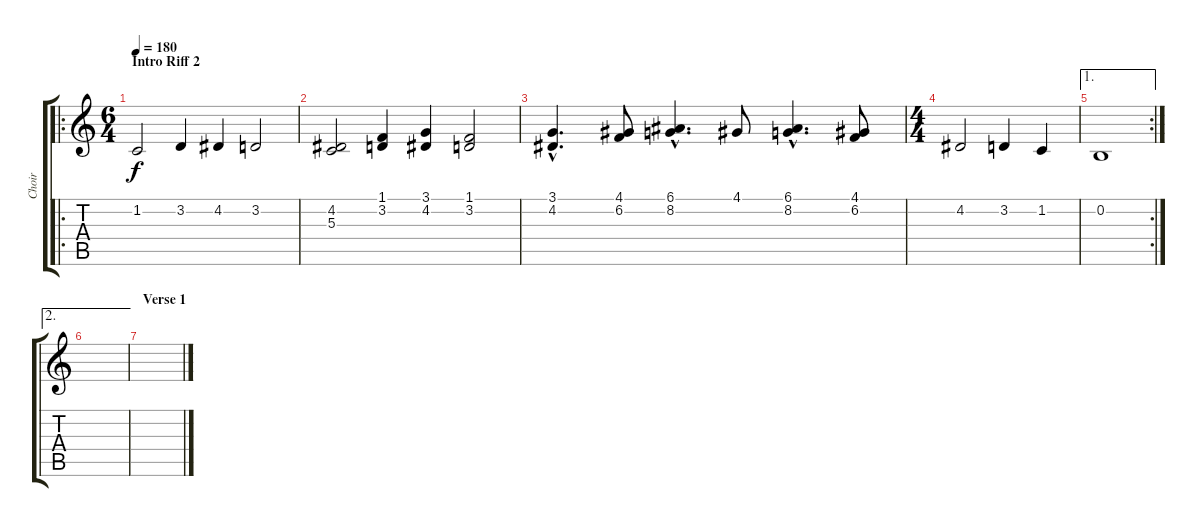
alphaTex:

\track ("Choir " "Choir ") {instrument choiraahs}
\staff {score tabs}
\tuning (E4 B3 G3 D3 A2 E2) {hide}
\ro
\ts (6 4)
\section ("" "Intro Riff 2")
\tempo 180
\clef g2
\ks c
1.2.2{dy f} 3.2.4 4.2.4 3.2.2 |
(4.2 5.3).2 (1.1 3.2).4 (3.1 4.2).4 (1.1 3.2).2 |
(3.1{hac} 4.2{hac}).4{d} (4.1 6.2).8 (6.1{hac} 8.2{hac}).4{d} 4.1.8 (6.1{hac} 8.2{hac}).4{d} (4.1 6.2).8 |
\ts (4 4)
4.2.2 3.2.4 1.2.4 |
\ae 1
\rc 2
0.2.1 |
\ae 2
|
\section ("" "Verse 1")
